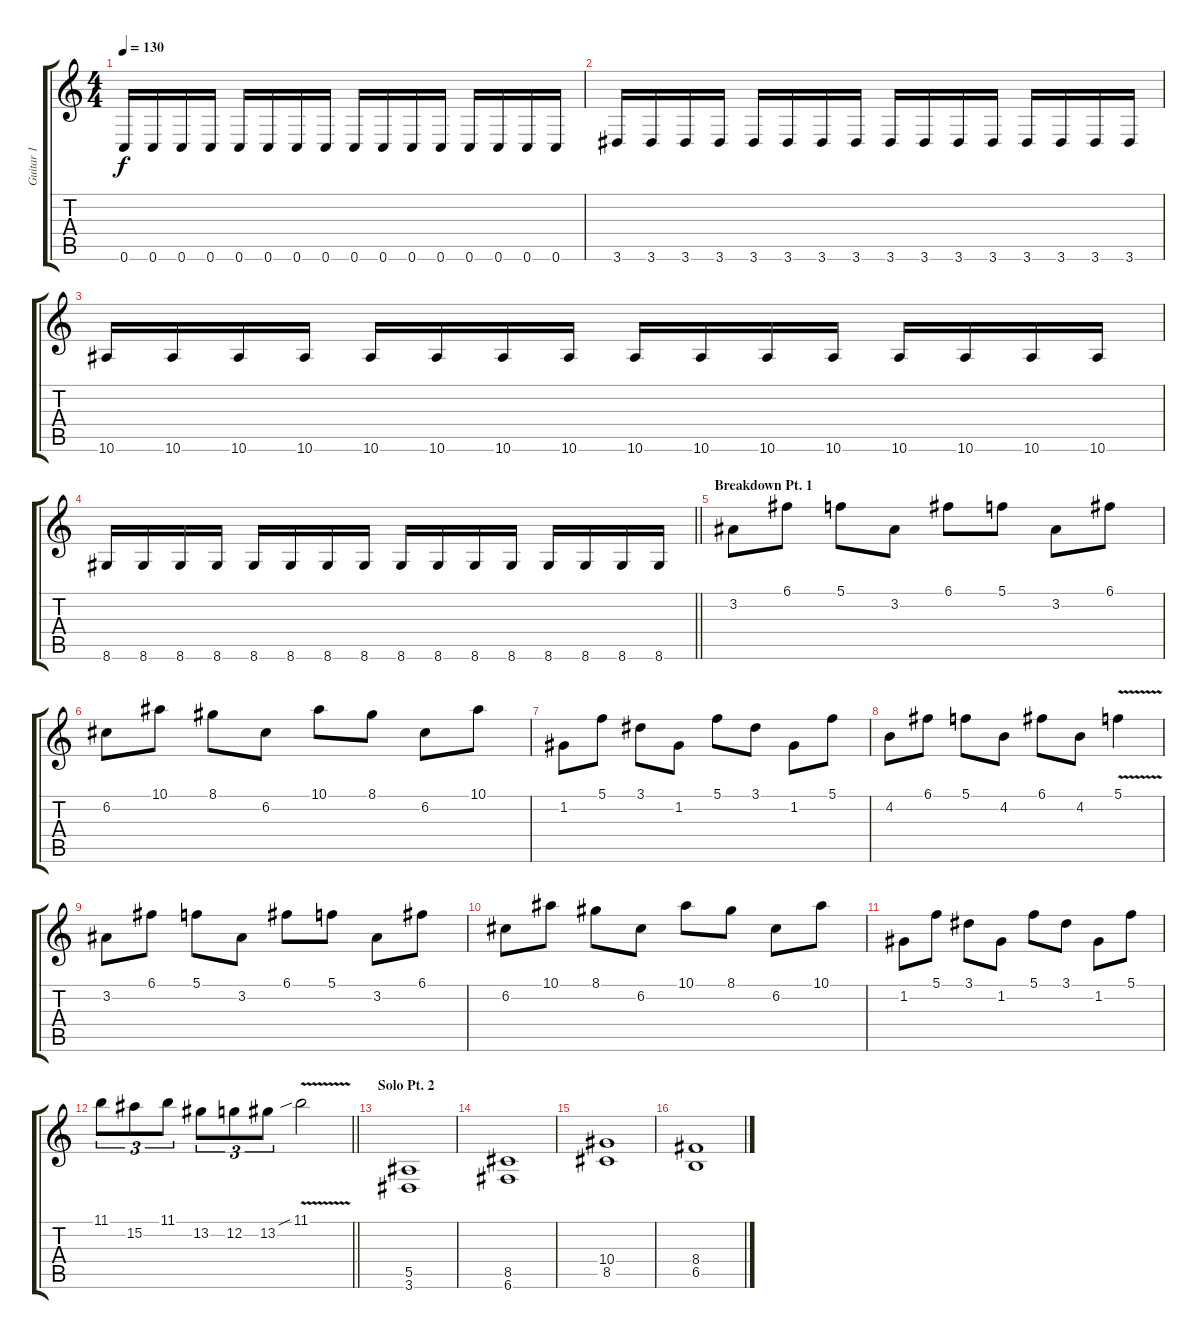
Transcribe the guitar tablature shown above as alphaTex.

\track ("Guitar 1" "Guitar 1") {instrument distortionguitar}
\staff {score tabs}
\tuning (C4 G3 Eb3 Bb2 F2 C2) {hide}
\ts (4 4)
\tempo 130
\clef g2
\ks c
0.6.16{dy f} 0.6.16 0.6.16 0.6.16 0.6.16 0.6.16 0.6.16 0.6.16 0.6.16 0.6.16 0.6.16 0.6.16 0.6.16 0.6.16 0.6.16 0.6.16 |
3.6.16 3.6.16 3.6.16 3.6.16 3.6.16 3.6.16 3.6.16 3.6.16 3.6.16 3.6.16 3.6.16 3.6.16 3.6.16 3.6.16 3.6.16 3.6.16 |
10.6.16 10.6.16 10.6.16 10.6.16 10.6.16 10.6.16 10.6.16 10.6.16 10.6.16 10.6.16 10.6.16 10.6.16 10.6.16 10.6.16 10.6.16 10.6.16 |
\barLineRight lightlight
8.6.16 8.6.16 8.6.16 8.6.16 8.6.16 8.6.16 8.6.16 8.6.16 8.6.16 8.6.16 8.6.16 8.6.16 8.6.16 8.6.16 8.6.16 8.6.16 |
\section ("" "Breakdown Pt. 1")
3.2.8 6.1.8 5.1.8 3.2.8 6.1.8 5.1.8 3.2.8 6.1.8 |
6.2.8 10.1.8 8.1.8 6.2.8 10.1.8 8.1.8 6.2.8 10.1.8 |
1.2.8 5.1.8 3.1.8 1.2.8 5.1.8 3.1.8 1.2.8 5.1.8 |
4.2.8 6.1.8 5.1.8 4.2.8 6.1.8 4.2.8 5.1{v}.4 |
3.2.8 6.1.8 5.1.8 3.2.8 6.1.8 5.1.8 3.2.8 6.1.8 |
6.2.8 10.1.8 8.1.8 6.2.8 10.1.8 8.1.8 6.2.8 10.1.8 |
1.2.8 5.1.8 3.1.8 1.2.8 5.1.8 3.1.8 1.2.8 5.1.8 |
\barLineRight lightlight
11.1.8{tu (3 2)} 15.2.8{tu (3 2)} 11.1.8{tu (3 2)} 13.2.8{tu (3 2)} 12.2.8{tu (3 2)} 13.2.8{tu (3 2)} 11.1{v sib}.2 |
\section ("" "Solo Pt. 2")
(5.5 3.6).1 |
(8.5 6.6).1 |
(10.4 8.5).1 |
(8.4 6.5).1
